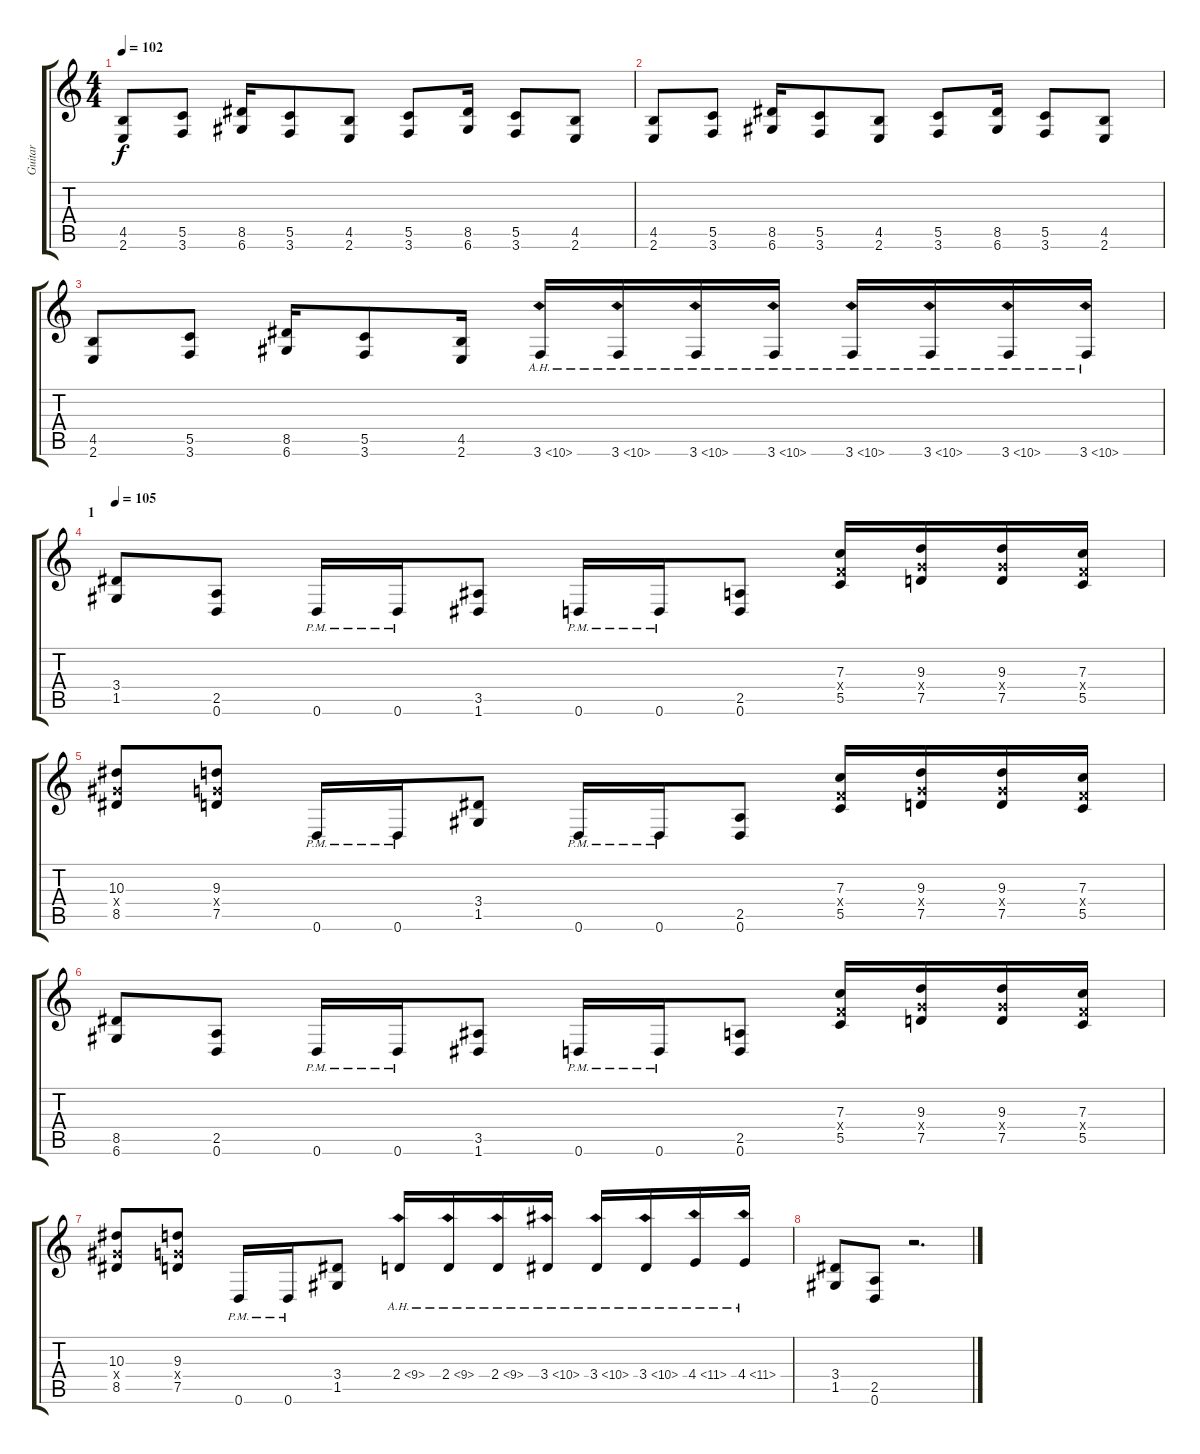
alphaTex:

\track ("Guitar" "Guitar") {instrument distortionguitar}
\staff {score tabs}
\tuning (D4 A3 F3 C3 G2 D2) {hide}
\ts (4 4)
\tempo 102
\clef g2
\ks c
(4.5 2.6).8{dy f} (5.5 3.6).8 (8.5 6.6).16 (5.5 3.6).8 (4.5 2.6).8 (5.5 3.6).8 (8.5 6.6).16 (5.5 3.6).8 (4.5 2.6).8 |
(4.5 2.6).8 (5.5 3.6).8 (8.5 6.6).16 (5.5 3.6).8 (4.5 2.6).8 (5.5 3.6).8 (8.5 6.6).16 (5.5 3.6).8 (4.5 2.6).8 |
(4.5 2.6).8 (5.5 3.6).8 (8.5 6.6).16 (5.5 3.6).8 (4.5 2.6).16 3.6{ah 7}.16 3.6{ah 7}.16 3.6{ah 7}.16 3.6{ah 7}.16 3.6{ah 7}.16 3.6{ah 7}.16 3.6{ah 7}.16 3.6{ah 7}.16 |
\section ("" "1")
\tempo 105
(3.4 1.5).8 (2.5 0.6).8 0.6{pm}.16 0.6{pm}.16 (3.5 1.6).8 0.6{pm}.16 0.6{pm}.16 (2.5 0.6).8 (7.3 5.4{x} 5.5).16 (9.3 7.4{x} 7.5).16 (9.3 7.4{x} 7.5).16 (7.3 5.4{x} 5.5).16 |
(10.3 8.4{x} 8.5).8 (9.3 7.4{x} 7.5).8 0.6{pm}.16 0.6{pm}.16 (3.4 1.5).8 0.6{pm}.16 0.6{pm}.16 (2.5 0.6).8 (7.3 5.4{x} 5.5).16 (9.3 7.4{x} 7.5).16 (9.3 7.4{x} 7.5).16 (7.3 5.4{x} 5.5).16 |
(8.5 6.6).8 (2.5 0.6).8 0.6{pm}.16 0.6{pm}.16 (3.5 1.6).8 0.6{pm}.16 0.6{pm}.16 (2.5 0.6).8 (7.3 5.4{x} 5.5).16 (9.3 7.4{x} 7.5).16 (9.3 7.4{x} 7.5).16 (7.3 5.4{x} 5.5).16 |
(10.3 8.4{x} 8.5).8 (9.3 7.4{x} 7.5).8 0.6{pm}.16 0.6{pm}.16 (3.4 1.5).8 2.4{ah 7}.16 2.4{ah 7}.16 2.4{ah 7}.16 3.4{ah 7}.16 3.4{ah 7}.16 3.4{ah 7}.16 4.4{ah 7}.16 4.4{ah 7}.16 |
(3.4 1.5).8 (2.5 0.6).8 r.2{d}
